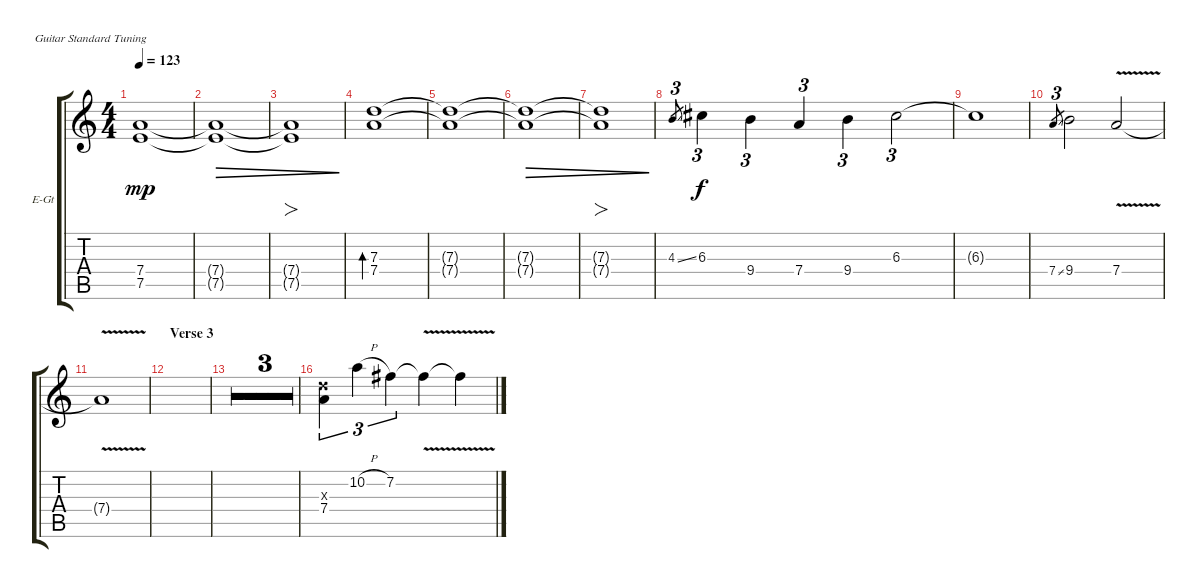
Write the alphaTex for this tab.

\defaultSystemsLayout 4
\bracketExtendMode groupsimilarinstruments
\firstSystemTrackNameOrientation horizontal
\otherSystemsTrackNameOrientation horizontal
\track ("Electric Guitar 2" "E-Gt") {multiBarRest instrument overdrivenguitar}
\staff {score tabs}
\tuning (E4 B3 G3 D3 A2 E2)
\ts (4 4)
\tempo 123
\clef g2
\ks c
(7.4{t} 7.5{t}).1{dy mp} |
(7.5{t} 7.4{t}).1{dec} |
(7.5{t} 7.4{t}).1{fo dec} |
(7.4 7.3).1{bd 476} |
(7.3{t} 7.4{t}).1 |
(7.3{t} 7.4{t}).1{dec} |
(7.3{t} 7.4{t}).1{fo dec} |
4.3{ss}.8{tu (3 2) gr} 6.3.4{tu (3 2) dy f} 9.4.4{tu (3 2)} 7.4.4{tu (3 2)} 9.4.4{tu (3 2)} 6.3.2{tu (3 2)} |
6.3{t}.1 |
7.4{ss}.8{tu (3 2) gr} 9.4.2 7.4{v}.2 |
7.4{v t}.1 |
\section ("" "Verse 3")
|
|
|
|
(7.3{x} 7.4).4{tu (3 2)} 10.2{h}.4{tu (3 2)} 7.2.4{tu (3 2)} 7.2{v t}.4 7.2{v t}.4
